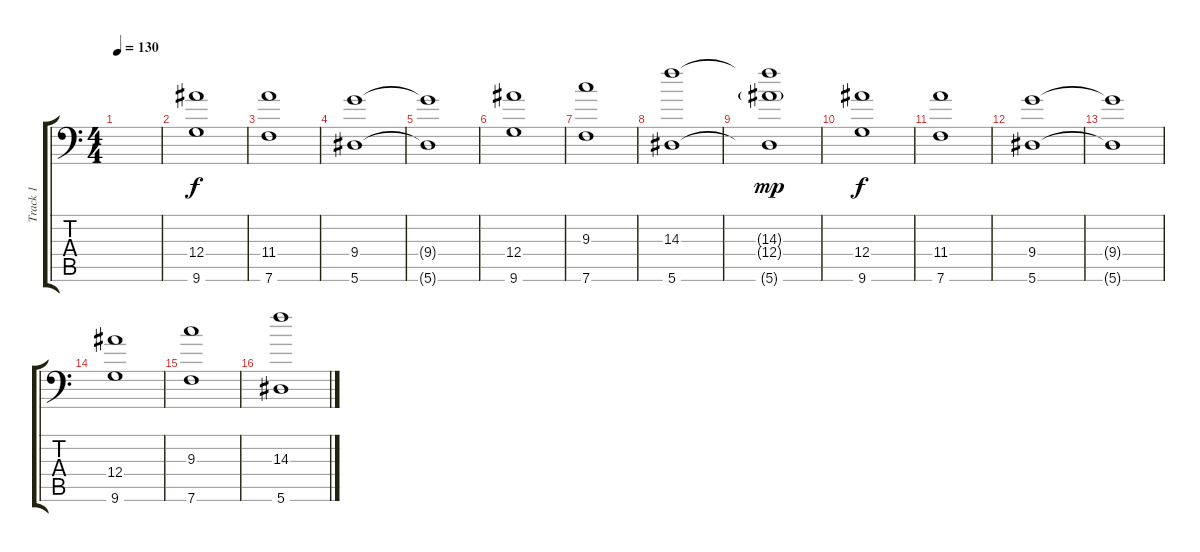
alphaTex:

\track ("Track 1" "Track 1") {instrument acousticguitarsteel}
\staff {score tabs}
\tuning (C4 G3 Eb3 Bb2 F2 Bb1) {hide}
\ts (4 4)
\tempo 130
\clef f4
\ks c
|
(12.4 9.6).1 |
(11.4 7.6).1 |
(9.4 5.6).1 |
(9.4{t} 5.6{t}).1 |
(12.4 9.6).1 |
(9.3 7.6).1 |
(14.3 5.6).1 |
(14.3{t} 12.4{g} 5.6{t}).1{dy mp} |
(12.4 9.6).1{dy f} |
(11.4 7.6).1 |
(9.4 5.6).1 |
(9.4{t} 5.6{t}).1 |
(12.4 9.6).1 |
(9.3 7.6).1 |
(14.3 5.6).1
